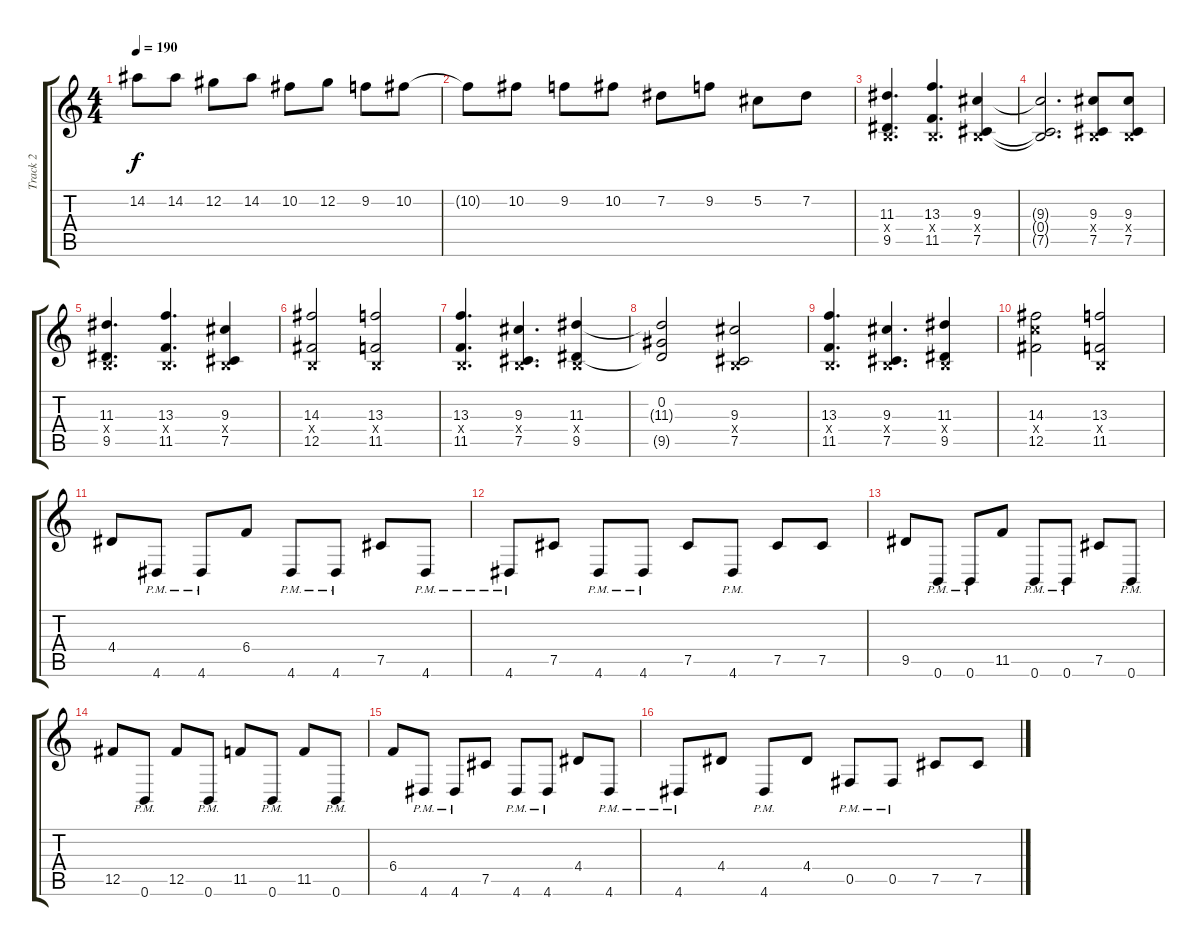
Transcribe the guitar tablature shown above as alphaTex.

\track ("Track 2" "Track 2") {instrument distortionguitar}
\staff {score tabs}
\tuning (Db4 Ab3 E3 B2 Gb2 B1) {hide}
\ts (4 4)
\tempo 190
\clef g2
\ks c
14.2{t}.8{dy f} 14.2.8 12.2.8 14.2.8 10.2.8 12.2.8 9.2.8 10.2.8 |
10.2{t}.8 10.2.8 9.2.8 10.2.8 7.2.8 9.2.8 5.2.8 7.2.8 |
(11.3 0.4{x} 9.5).4{d} (13.3 0.4{x} 11.5).4{d} (9.3 0.4{x} 7.5).4 |
(9.3{t} 0.4{t} 7.5{t}).2{d} (9.3 0.4{x} 7.5).8 (9.3 0.4{x} 7.5).8 |
(11.3 0.4{x} 9.5).4{d} (13.3 0.4{x} 11.5).4{d} (9.3 0.4{x} 7.5).4 |
(14.3 0.4{x} 12.5).2 (13.3 0.4{x} 11.5).2 |
(13.3 0.4{x} 11.5).4{d} (9.3 0.4{x} 7.5).4{d} (11.3 0.4{x} 9.5).4 |
(0.2 11.3{t} 9.5{t}).2 (9.3 0.4{x} 7.5).2 |
(13.3 0.4{x} 11.5).4{d} (9.3 0.4{x} 7.5).4{d} (11.3 0.4{x} 9.5).4 |
(14.3 13.4{x} 12.5).2 (13.3 0.4{x} 11.5).2 |
4.4.8 4.6{pm}.8 4.6{pm}.8 6.4.8 4.6{pm}.8 4.6{pm}.8 7.5.8 4.6{pm}.8 |
4.6{pm}.8 7.5.8 4.6{pm}.8 4.6{pm}.8 7.5.8 4.6{pm}.8 7.5.8 7.5.8 |
9.5.8 0.6{pm}.8 0.6{pm}.8 11.5.8 0.6{pm}.8 0.6{pm}.8 7.5.8 0.6{pm}.8 |
12.5.8 0.6{pm}.8 12.5.8 0.6{pm}.8 11.5.8 0.6{pm}.8 11.5.8 0.6{pm}.8 |
6.4.8 4.6{pm}.8 4.6{pm}.8 7.5.8 4.6{pm}.8 4.6{pm}.8 4.4.8 4.6{pm}.8 |
4.6{pm}.8 4.4.8 4.6{pm}.8 4.4.8 0.5{pm}.8 0.5{pm}.8 7.5.8 7.5.8
